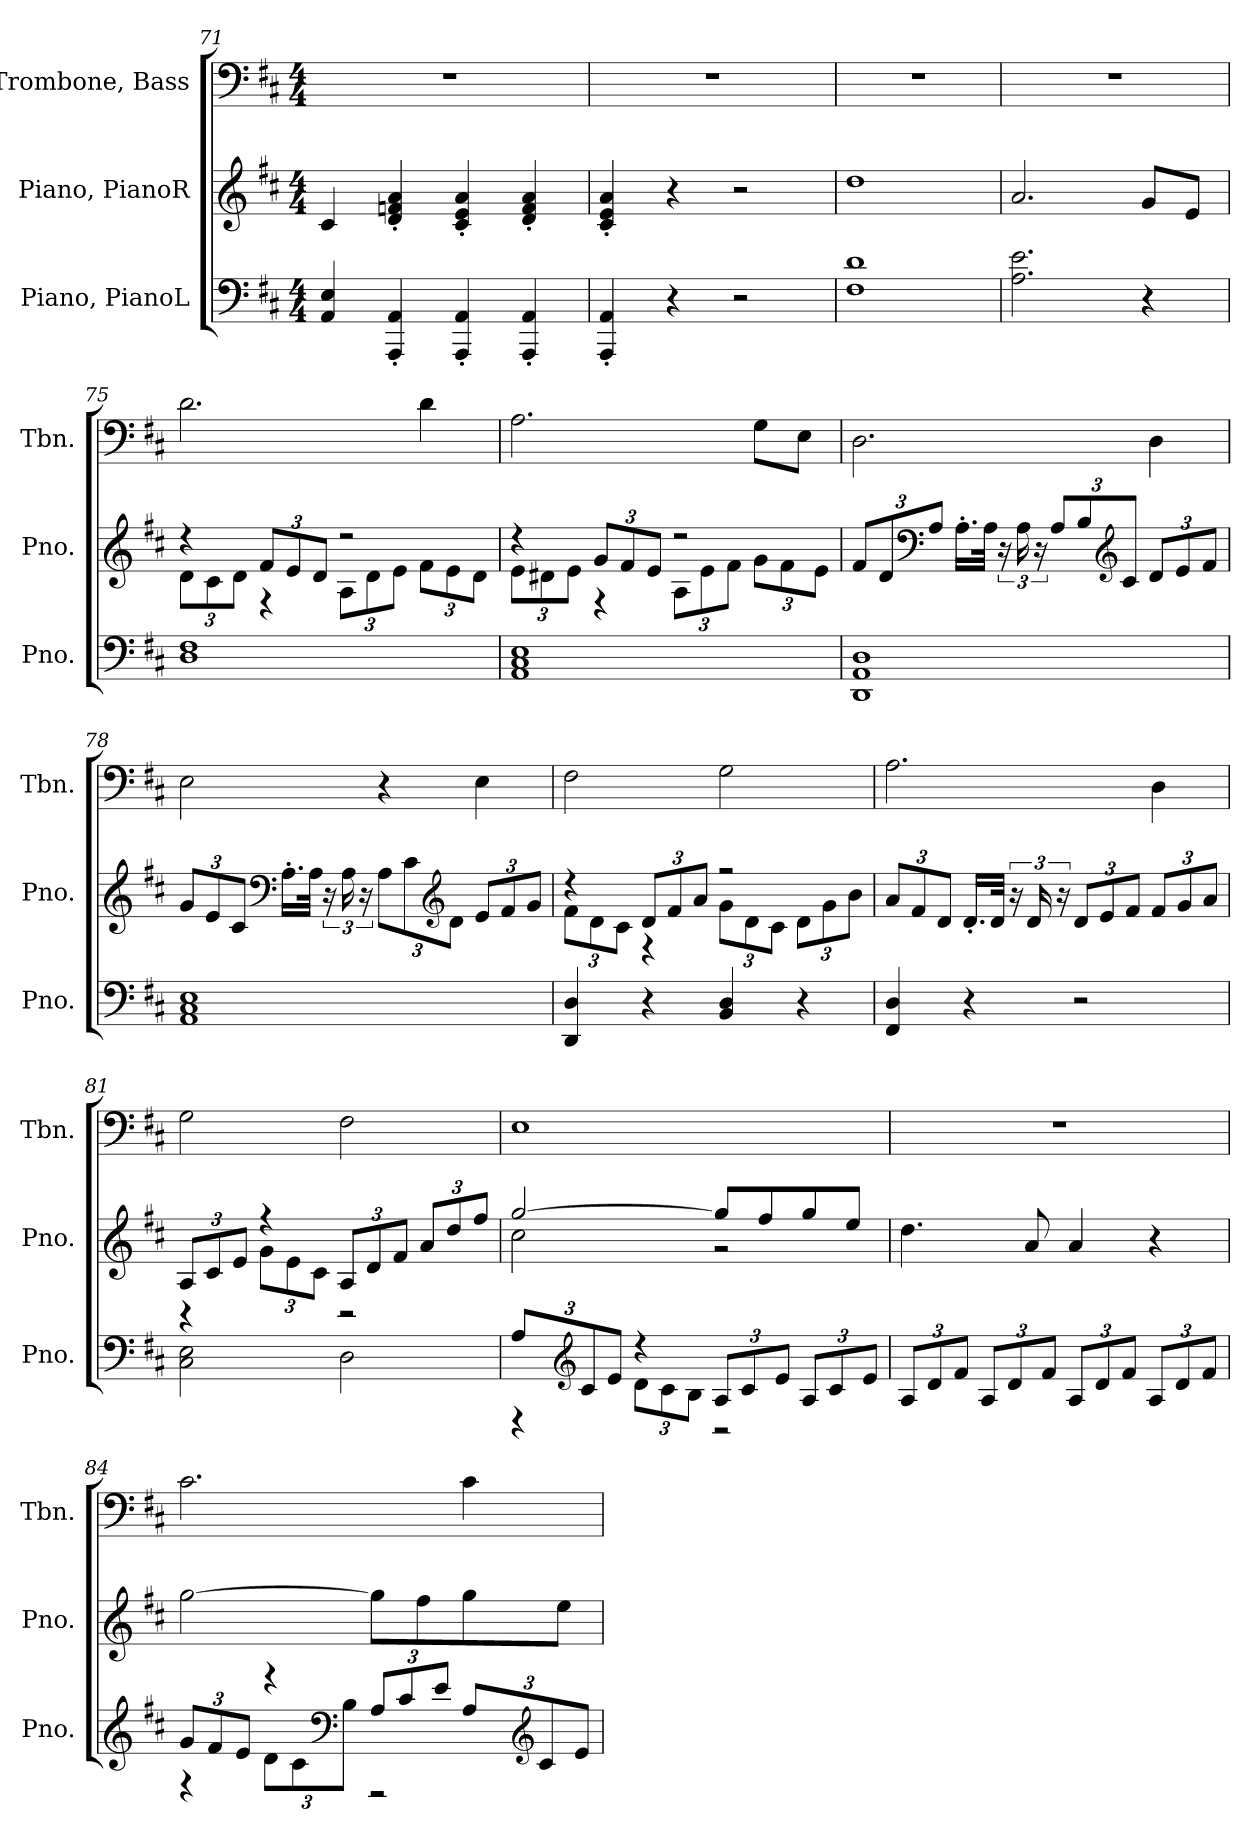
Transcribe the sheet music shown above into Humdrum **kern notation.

**kern	**kern	**kern
*part3	*part2	*part1
*staff3	*staff2	*staff1
*I"Piano, PianoL	*I"Piano, PianoR	*I"Trombone, Bass
*I'Pno.	*I'Pno.	*I'Tbn.
!!LO:LB:g=z
*clefF4	*clefG2	*clefF4
*k[f#c#]	*k[f#c#]	*k[f#c#]
*M4/4	*M4/4	*M4/4
=71	=71	=71
4AA/ 4E/	4c#/	1r
4AAA/' 4AA/'	4d/' 4fn/' 4a/'	.
4AAA/' 4AA/'	4c#/' 4e/' 4a/'	.
4AAA/' 4AA/'	4d/' 4f/' 4a/'	.
=72	=72	=72
4AAA/' 4AA/'	4c#/' 4e/' 4a/'	1r
4r	4r	.
2r	2r	.
=73	=73	=73
1F# 1d	1dd	1r
=74	=74	=74
2.A\ 2.e\	2.a/	1r
4r	8g/L	.
.	8e/J	.
=75	=75	=75
*	*^	*
*	*	*Xbrackettup	*
1D 1F#	4r	12d\L	2.d\
.	.	12c#\	.
.	.	12d\J	.
.	12f#/L	4r	.
.	12e/	.	.
.	12d/J	.	.
.	2r	12A\L	.
.	.	12d\	.
.	.	12e\J	.
.	.	12f#\L	4d\
.	.	12e\	.
.	.	12d\J	.
=76	=76	=76	=76
1AA 1C# 1E	4r	12e\L	2.A\
.	.	12d#X\	.
.	.	12e\J	.
.	12g/L	4r	.
.	12f#/	.	.
.	12e/J	.	.
.	2r	12A\L	.
.	.	12e\	.
.	.	12f#\J	.
.	.	12g\L	8G\L
.	.	12f#\	.
.	.	.	8E\J
.	.	12e\J	.
*	*v	*v	*
!!LO:PB:g=z
=77	=77	=77
1DD 1AA 1D	12f#/L	2.D\
.	12d/	.
*	*clefF4	*
.	12A/J	.
.	16.A'\LL	.
.	32A\JJk	.
*	*brackettup	*
.	24r	.
.	24A\	.
.	24r	.
*	*Xbrackettup	*
.	12A/L	.
.	12B/	.
*	*clefG2	*
.	12c#/J	.
.	12d/L	4D\
.	12e/	.
.	12f#/J	.
=78	=78	=78
1AA 1C# 1E	12g/L	2E\
.	12e/	.
.	12c#/J	.
*	*clefF4	*
.	16.A'\LL	.
.	32A\JJk	.
*	*brackettup	*
.	24r	.
.	24A\	.
.	24r	.
*	*Xbrackettup	*
.	12A\L	4r
.	12c#\	.
*	*clefG2	*
.	12d\J	.
.	12e/L	4E\
.	12f#/	.
.	12g/J	.
!!LO:LB:g=z
=79	=79	=79
*	*^	*
4DD/ 4D/	4r	12f#\L	2F#\
.	.	12d\	.
.	.	12c#\J	.
4r	12d/L	4r	.
.	12f#/	.	.
.	12a/J	.	.
4BB/ 4D/	2r	12g\L	2G\
.	.	12d\	.
.	.	12c#\J	.
4r	.	12d\L	.
.	.	12g\	.
.	.	12b\J	.
*	*v	*v	*
=80	=80	=80
4FF#/ 4D/	12a/L	2.A\
.	12f#/	.
.	12d/J	.
4r	16.d'/LL	.
.	32d/JJk	.
*	*brackettup	*
.	24r	.
.	24d/	.
.	24r	.
*	*Xbrackettup	*
2r	12d/L	.
.	12e/	.
.	12f#/J	.
.	12f#/L	4D\
.	12g/	.
.	12a/J	.
=81	=81	=81
*	*^	*
2C#\ 2E\	12A/L	4r	2G\
.	12c#/	.	.
.	12e/J	.	.
.	4r	12g\L	.
.	.	12e\	.
.	.	12c#\J	.
2D\	12A/L	2r	2F#\
.	12d/	.	.
.	12f#/J	.	.
.	12a/L	.	.
.	12dd/	.	.
.	12ff#/J	.	.
!!LO:LB:g=z
=82	=82	=82	=82
*Xbrackettup	*	*	*
*^	*	*	*
12A/L	4r	[2gg/	2cc#\	1E
*clefG2	*	*	*	*
12c#/	.	.	.	.
12e/J	.	.	.	.
4r	12d\L	.	.	.
.	12c#\	.	.	.
.	12B\J	.	.	.
12A/L	2r	8gg/L]	2r	.
12c#/	.	.	.	.
.	.	8ff#/	.	.
12e/J	.	.	.	.
12A/L	.	8gg/	.	.
12c#/	.	.	.	.
.	.	8ee/J	.	.
12e/J	.	.	.	.
*v	*v	*	*	*
*	*v	*v	*
=83	=83	=83
12A/L	4.dd\	1r
12d/	.	.
12f#/J	.	.
12A/L	.	.
12d/	.	.
.	8a/	.
12f#/J	.	.
12A/L	4a/	.
12d/	.	.
12f#/J	.	.
12A/L	4r	.
12d/	.	.
12f#/J	.	.
!!LO:LB:g=z
=84	=84	=84
*^	*	*
12g/L	4r	[2gg\	2.c#\
12f#/	.	.	.
12e/J	.	.	.
4r	12d\L	.	.
.	12c#\	.	.
*clefF4	*	*	*
.	12B\J	.	.
12A/L	2r	8gg\L]	.
12c#/	.	.	.
.	.	8ff#\	.
12e/J	.	.	.
12A/L	.	8gg\	4c#\
*clefG2	*	*	*
12c#/	.	.	.
.	.	8ee\J	.
12e/J	.	.	.
*v	*v	*	*
=	=	=
*-	*-	*-
